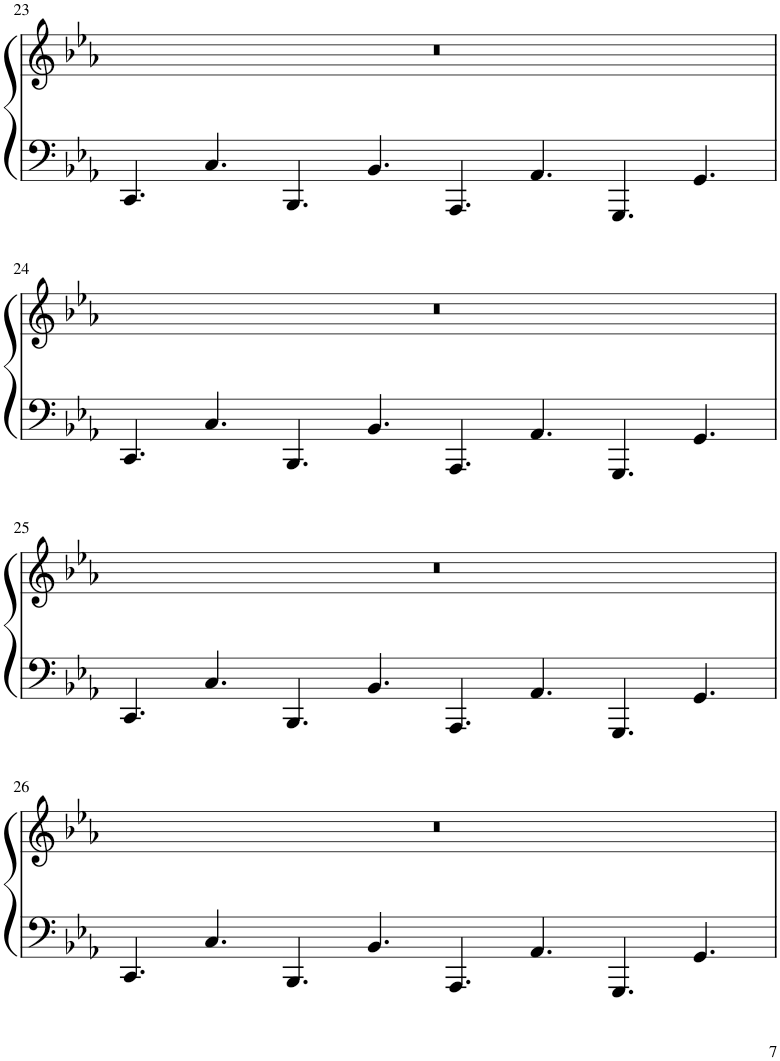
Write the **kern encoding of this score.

**kern	**kern
*part1	*part1
*staff2	*staff1
*I"Piano	*
*I'Pno.	*
!!LO:PB:g=z
*clefF4	*clefG2
*k[b-e-a-]	*k[b-e-a-]
*M12/4	*M12/4
=23	=23
4.CC/	0.r
4.C/	.
4.BBB-/	.
4.BB-/	.
4.AAA-/	.
4.AA-/	.
4.GGG/	.
4.GG/	.
!!LO:LB:g=z
=24	=24
4.CC/	0.r
4.C/	.
4.BBB-/	.
4.BB-/	.
4.AAA-/	.
4.AA-/	.
4.GGG/	.
4.GG/	.
!!LO:LB:g=z
=25	=25
4.CC/	0.r
4.C/	.
4.BBB-/	.
4.BB-/	.
4.AAA-/	.
4.AA-/	.
4.GGG/	.
4.GG/	.
!!LO:LB:g=z
=26	=26
4.CC/	0.r
4.C/	.
4.BBB-/	.
4.BB-/	.
4.AAA-/	.
4.AA-/	.
4.GGG/	.
4.GG/	.
=	=
*-	*-
